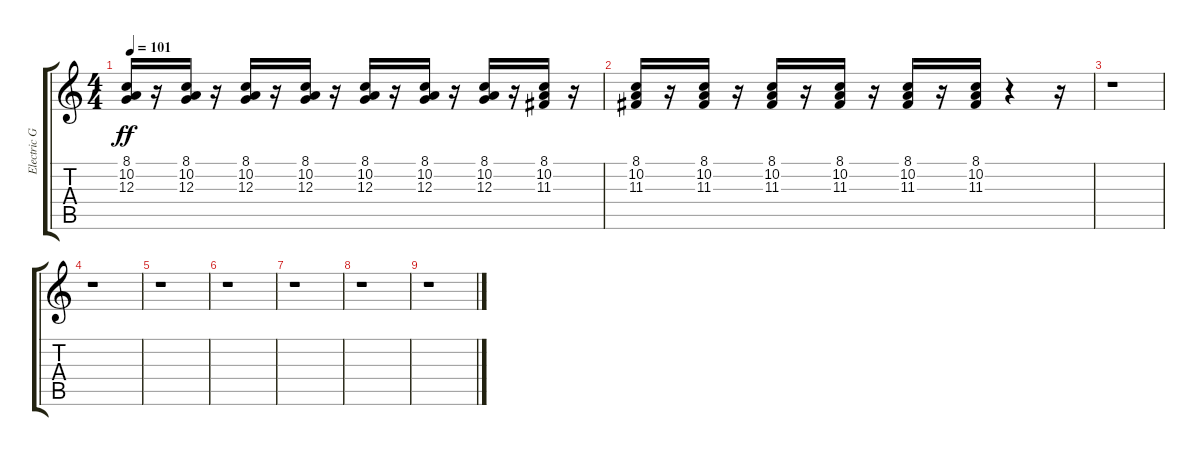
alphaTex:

\track ("Electric Grand" "Electric G") {instrument electricgrandpiano}
\staff {score tabs}
\tuning (E4 B3 G3 D3 A2 E2) {hide}
\ts (4 4)
\tempo 101
\clef g2
\ks c
(8.1 10.2 12.3).16{dy ff} r.16 (8.1 10.2 12.3).16 r.16 (8.1 10.2 12.3).16 r.16 (8.1 10.2 12.3).16 r.16 (8.1 10.2 12.3).16 r.16 (8.1 10.2 12.3).16 r.16 (8.1 10.2 12.3).16 r.16 (8.1 10.2 11.3).16 r.16 |
(8.1 10.2 11.3).16 r.16 (8.1 10.2 11.3).16 r.16 (8.1 10.2 11.3).16 r.16 (8.1 10.2 11.3).16 r.16 (8.1 10.2 11.3).16 r.16 (8.1 10.2 11.3).16 r.4 r.16 |
r.1 |
r.1 |
r.1 |
r.1 |
r.1 |
r.1 |
r.1
